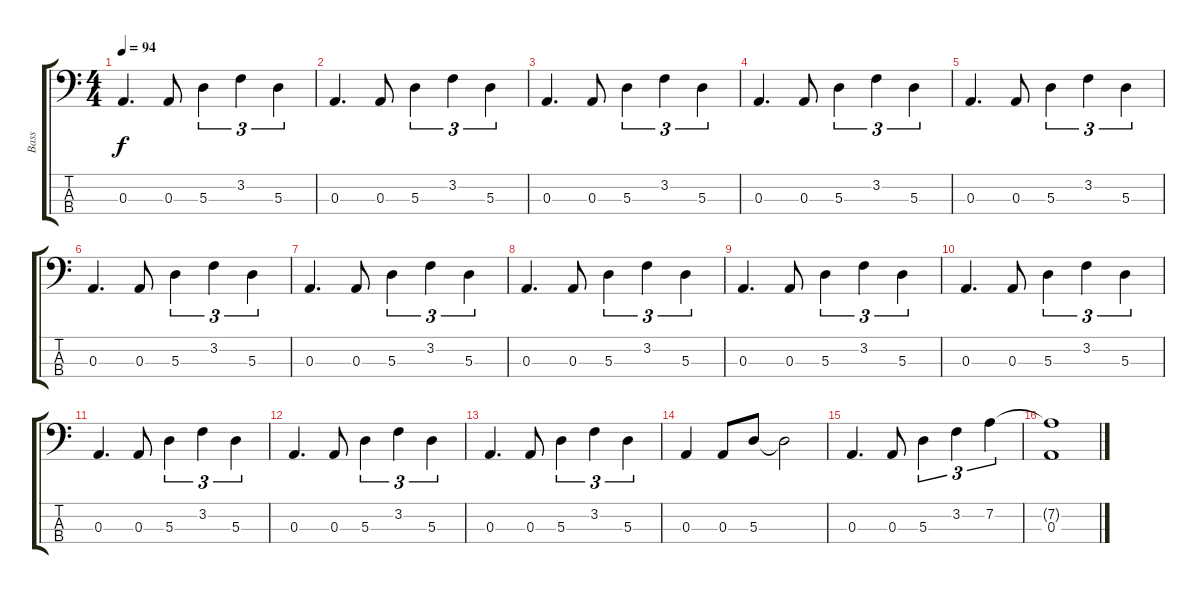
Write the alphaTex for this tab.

\track ("Bass" "Bass") {instrument electricbassfinger}
\staff {score tabs}
\tuning (G2 D2 A1 E1) {hide}
\ts (4 4)
\tempo 94
\clef f4
\ks c
0.3.4{d dy f} 0.3.8 5.3.4{tu (3 2)} 3.2.4{tu (3 2)} 5.3.4{tu (3 2)} |
0.3.4{d} 0.3.8 5.3.4{tu (3 2)} 3.2.4{tu (3 2)} 5.3.4{tu (3 2)} |
0.3.4{d} 0.3.8 5.3.4{tu (3 2)} 3.2.4{tu (3 2)} 5.3.4{tu (3 2)} |
0.3.4{d} 0.3.8 5.3.4{tu (3 2)} 3.2.4{tu (3 2)} 5.3.4{tu (3 2)} |
0.3.4{d} 0.3.8 5.3.4{tu (3 2)} 3.2.4{tu (3 2)} 5.3.4{tu (3 2)} |
0.3.4{d} 0.3.8 5.3.4{tu (3 2)} 3.2.4{tu (3 2)} 5.3.4{tu (3 2)} |
0.3.4{d} 0.3.8 5.3.4{tu (3 2)} 3.2.4{tu (3 2)} 5.3.4{tu (3 2)} |
0.3.4{d} 0.3.8 5.3.4{tu (3 2)} 3.2.4{tu (3 2)} 5.3.4{tu (3 2)} |
0.3.4{d} 0.3.8 5.3.4{tu (3 2)} 3.2.4{tu (3 2)} 5.3.4{tu (3 2)} |
0.3.4{d} 0.3.8 5.3.4{tu (3 2)} 3.2.4{tu (3 2)} 5.3.4{tu (3 2)} |
0.3.4{d} 0.3.8 5.3.4{tu (3 2)} 3.2.4{tu (3 2)} 5.3.4{tu (3 2)} |
0.3.4{d} 0.3.8 5.3.4{tu (3 2)} 3.2.4{tu (3 2)} 5.3.4{tu (3 2)} |
0.3.4{d} 0.3.8 5.3.4{tu (3 2)} 3.2.4{tu (3 2)} 5.3.4{tu (3 2)} |
0.3.4 0.3.8 5.3.8 5.3{t}.2 |
0.3.4{d} 0.3.8 5.3.4{tu (3 2)} 3.2.4{tu (3 2)} 7.2.4{tu (3 2)} |
(7.2{t} 0.3).1
